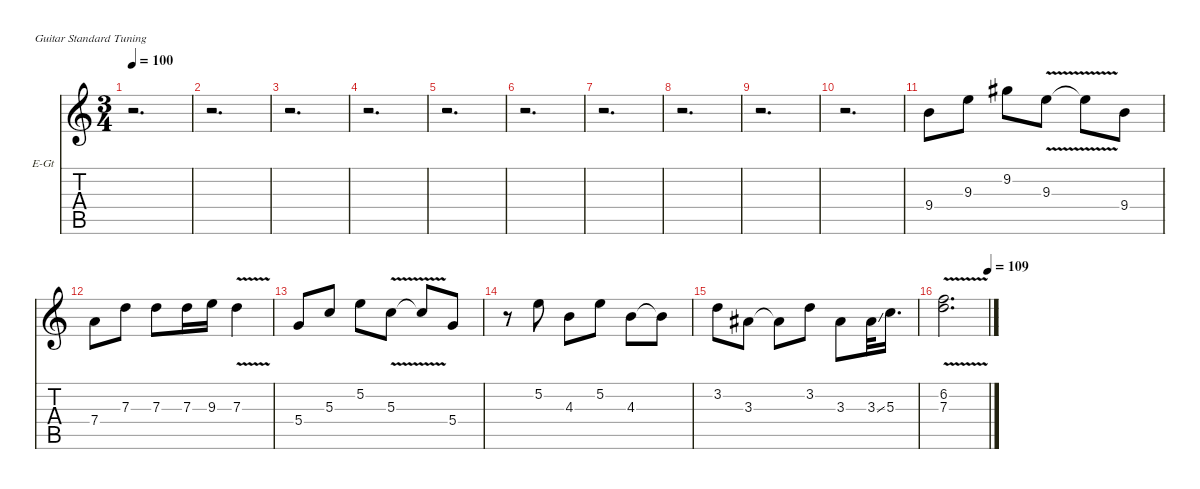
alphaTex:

\hideDynamics
\bracketExtendMode nobrackets
\firstSystemTrackNameOrientation horizontal
\otherSystemsTrackNameOrientation horizontal
\track ("Guitar II" "E-Gt") {instrument distortionguitar}
\staff {score tabs}
\tuning (E4 B3 G3 D3 A2 E2)
\ts (3 4)
\tempo 100
\clef g2
\ks c
r.2{d dy f} |
r.2{d} |
r.2{d} |
r.2{d} |
r.2{d} |
r.2{d} |
r.2{d} |
r.2{d} |
r.2{d} |
r.2{d} |
9.4.8 9.3.8 9.2{acc #}.8 9.3{v}.8 9.3{v t}.8 9.4.8 |
7.4.8 7.3.8 7.3.8 7.3.16 9.3.16 7.3{v}.4 |
5.4.8 5.3.8 5.2.8 5.3{v}.8 5.3{v t}.8 5.4.8 |
r.8 5.2.8 4.3.8 5.2.8 4.3.8 4.3{t}.8 |
3.2.8 3.3{acc #}.8 3.3{t acc #}.8 3.2.8 3.3{acc #}.8 3.3{ss acc #}.32 5.3.16{d} |
\tempo (109 1)
(6.2{v} 7.3{v}).2{d}
